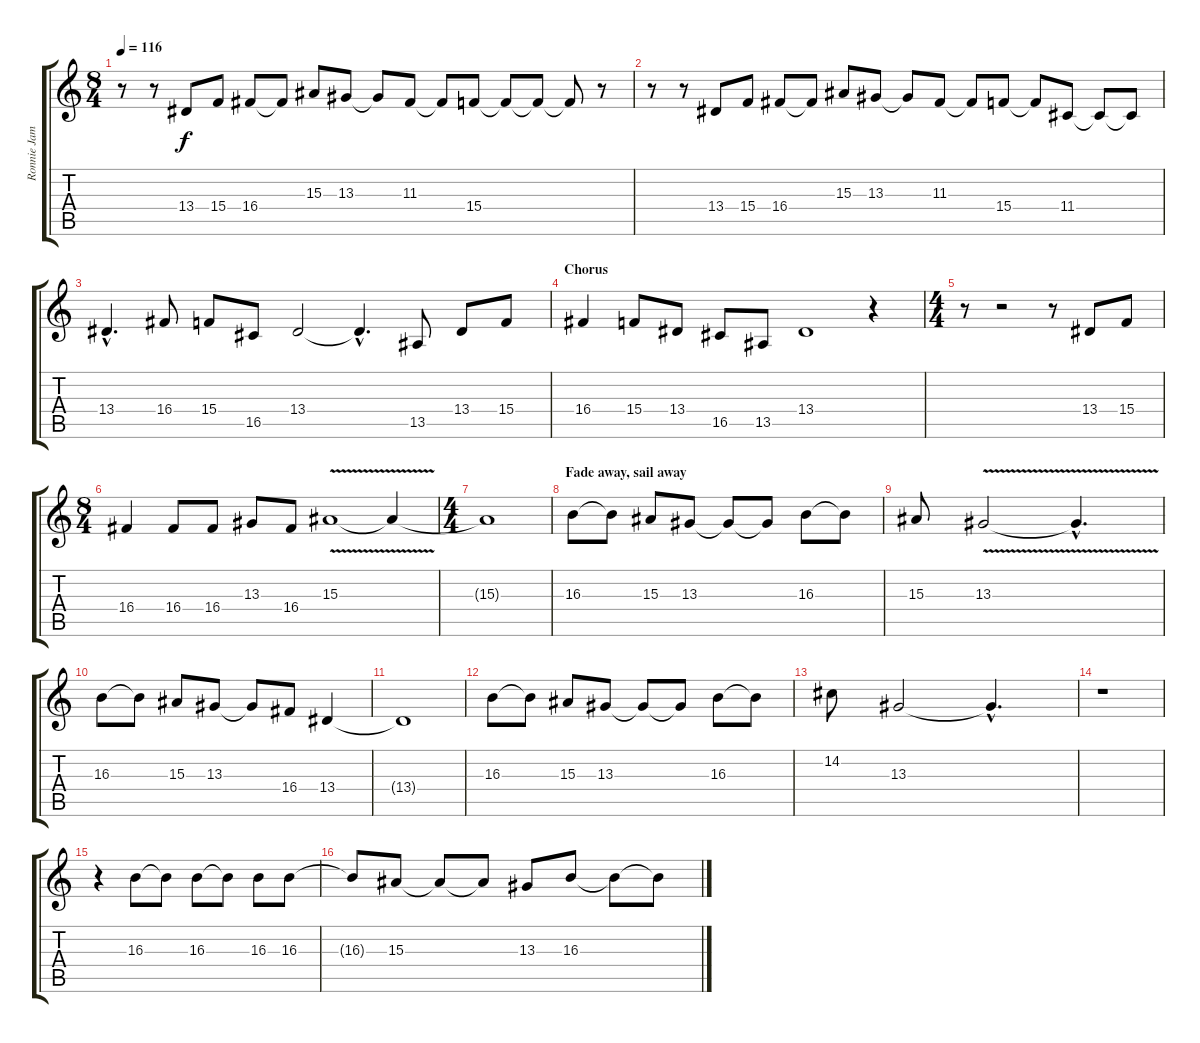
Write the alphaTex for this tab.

\track ("Ronnie James Dio - Vocals" "Ronnie Jam") {instrument cello}
\staff {score tabs}
\tuning (E4 B3 G3 D3 A2 E2) {hide}
\ts (8 4)
\tempo 116
\clef g2
\ks c
r.8{dy f} r.8 13.4.8 15.4.8 16.4.8 16.4{t}.8 15.3.8 13.3.8 13.3{t}.8 11.3.8 11.3{t}.8 15.4.8 15.4{t}.8 15.4{t}.8 15.4{t}.8 r.8 |
r.8 r.8 13.4.8 15.4.8 16.4.8 16.4{t}.8 15.3.8 13.3.8 13.3{t}.8 11.3.8 11.3{t}.8 15.4.8 15.4{t}.8 11.4.8 11.4{t}.8 11.4{t}.8 |
13.4{hac}.4{d} 16.4.8 15.4.8 16.5.8 13.4.2 13.4{hac t}.4{d} 13.5.8 13.4.8 15.4.8 |
\section ("" "Chorus")
16.4.4 15.4.8 13.4.8 16.5.8 13.5.8 13.4.1 r.4 |
\ts (4 4)
r.8 r.2 r.8 13.4.8 15.4.8 |
\ts (8 4)
16.4.4 16.4.8 16.4.8 13.3.8 16.4.8 15.3{v}.1 15.3{t}.4 |
\ts (4 4)
15.3{t}.1 |
\section ("" "Fade away, sail away")
16.3.8 16.3{t}.8 15.3.8 13.3.8 13.3{t}.8 13.3{t}.8 16.3.8 16.3{t}.8 |
15.3.8 13.3{v}.2 13.3{hac t}.4{d} |
16.3.8 16.3{t}.8 15.3.8 13.3.8 13.3{t}.8 16.4.8 13.4.4 |
13.4{t}.1 |
16.3.8 16.3{t}.8 15.3.8 13.3.8 13.3{t}.8 13.3{t}.8 16.3.8 16.3{t}.8 |
14.2.8 13.3.2 13.3{hac t}.4{d} |
r.1 |
r.4 16.3.8 16.3{t}.8 16.3.8 16.3{t}.8 16.3.8 16.3.8 |
16.3{t}.8 15.3.8 15.3{t}.8 15.3{t}.8 13.3.8 16.3.8 16.3{t}.8 16.3{t}.8
